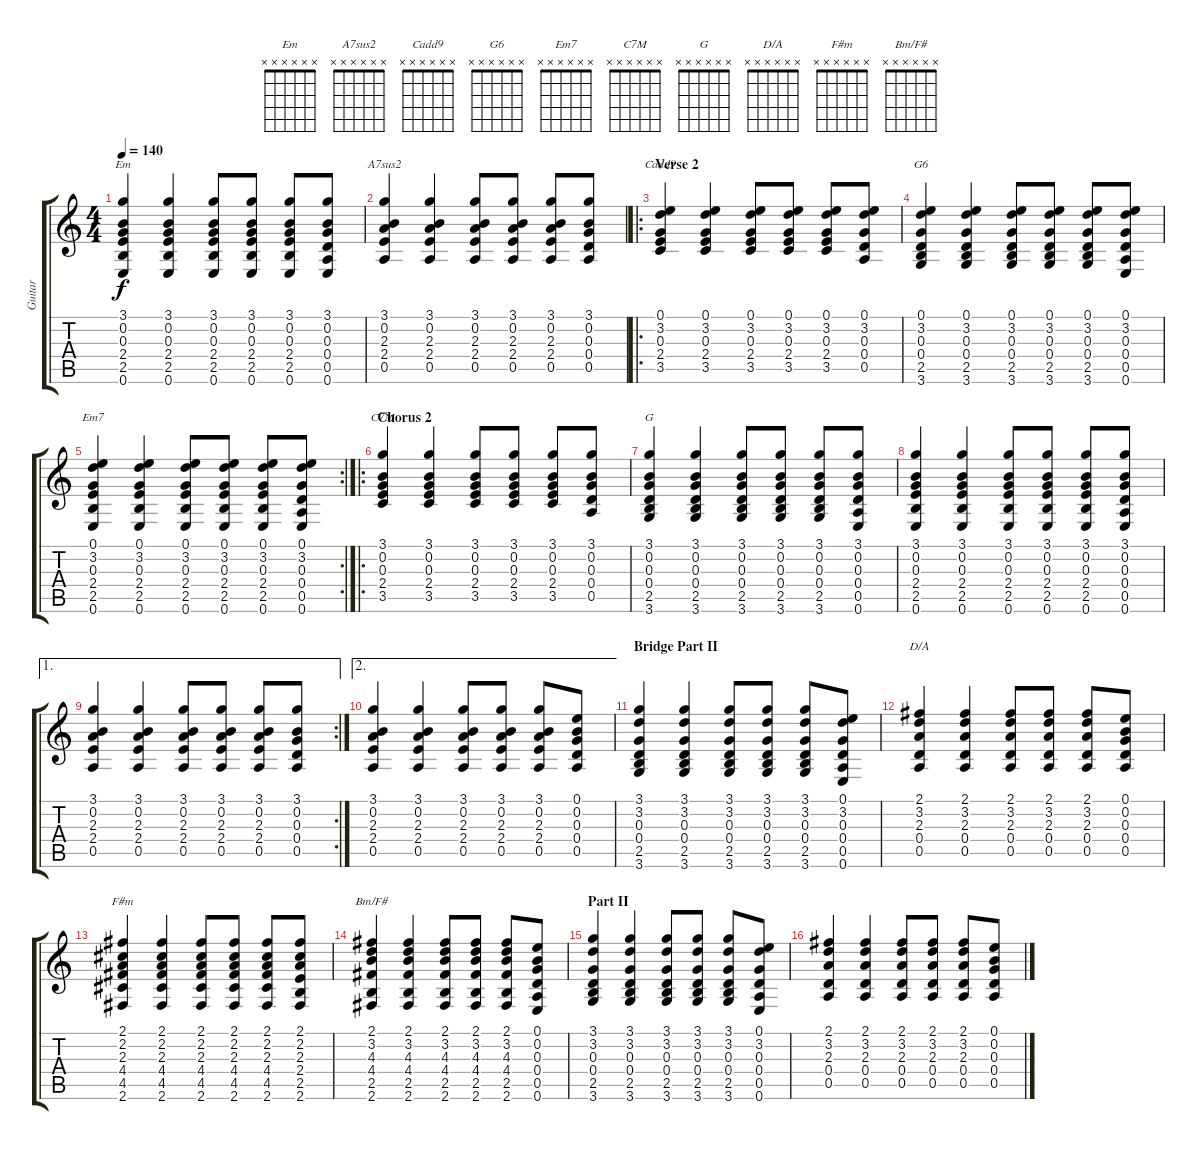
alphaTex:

\track ("Guitar" "Guitar") {instrument overdrivenguitar}
\staff {score tabs}
\tuning (E4 B3 G3 D3 A2 E2) {hide}
\chord ("Em" x x x x x x) {firstfret 0}
\chord ("A7sus2" x x x x x x) {firstfret 0}
\chord ("Cadd9" x x x x x x) {firstfret 0}
\chord ("G6" x x x x x x) {firstfret 0}
\chord ("Em7" x x x x x x) {firstfret 0}
\chord ("C7M" x x x x x x) {firstfret 0}
\chord ("G" x x x x x x) {firstfret 0}
\chord ("D/A" x x x x x x) {firstfret 0}
\chord ("F#m" x x x x x x) {firstfret 0}
\chord ("Bm/F#" x x x x x x) {firstfret 0}
\ts (4 4)
\tempo 140
\clef g2
\ks c
(3.1 0.2 0.3 2.4 2.5 0.6).4{ch "Em" dy f} (3.1 0.2 0.3 2.4 2.5 0.6).4 (3.1 0.2 0.3 2.4 2.5 0.6).8 (3.1 0.2 0.3 2.4 2.5 0.6).8 (3.1 0.2 0.3 2.4 2.5 0.6).8 (3.1 0.2 0.3 0.4 0.5 0.6).8 |
(3.1 0.2 2.3 2.4 0.5).4{ch "A7sus2"} (3.1 0.2 2.3 2.4 0.5).4 (3.1 0.2 2.3 2.4 0.5).8 (3.1 0.2 2.3 2.4 0.5).8 (3.1 0.2 2.3 2.4 0.5).8 (3.1 0.2 0.3 0.4 0.5).8 |
\ro
\section ("" "Verse 2")
(0.1 3.2 0.3 2.4 3.5).4{ch "Cadd9"} (0.1 3.2 0.3 2.4 3.5).4 (0.1 3.2 0.3 2.4 3.5).8 (0.1 3.2 0.3 2.4 3.5).8 (0.1 3.2 0.3 2.4 3.5).8 (0.1 3.2 0.3 0.4 0.5).8 |
(0.1 3.2 0.3 0.4 2.5 3.6).4{ch "G6"} (0.1 3.2 0.3 0.4 2.5 3.6).4 (0.1 3.2 0.3 0.4 2.5 3.6).8 (0.1 3.2 0.3 0.4 2.5 3.6).8 (0.1 3.2 0.3 0.4 2.5 3.6).8 (0.1 3.2 0.3 0.4 0.5 0.6).8 |
\rc 2
(0.1 3.2 0.3 2.4 2.5 0.6).4{ch "Em7"} (0.1 3.2 0.3 2.4 2.5 0.6).4 (0.1 3.2 0.3 2.4 2.5 0.6).8 (0.1 3.2 0.3 2.4 2.5 0.6).8 (0.1 3.2 0.3 2.4 2.5 0.6).8 (0.1 3.2 0.3 0.4 0.5 0.6).8 |
\ro
\section ("" "Chorus 2")
(3.1 0.2 0.3 2.4 3.5).4{ch "C7M"} (3.1 0.2 0.3 2.4 3.5).4 (3.1 0.2 0.3 2.4 3.5).8 (3.1 0.2 0.3 2.4 3.5).8 (3.1 0.2 0.3 2.4 3.5).8 (3.1 0.2 0.3 0.4 0.5).8 |
(3.1 0.2 0.3 0.4 2.5 3.6).4{ch "G"} (3.1 0.2 0.3 0.4 2.5 3.6).4 (3.1 0.2 0.3 0.4 2.5 3.6).8 (3.1 0.2 0.3 0.4 2.5 3.6).8 (3.1 0.2 0.3 0.4 2.5 3.6).8 (3.1 0.2 0.3 0.4 0.5 0.6).8 |
(3.1 0.2 0.3 2.4 2.5 0.6).4 (3.1 0.2 0.3 2.4 2.5 0.6).4 (3.1 0.2 0.3 2.4 2.5 0.6).8 (3.1 0.2 0.3 2.4 2.5 0.6).8 (3.1 0.2 0.3 2.4 2.5 0.6).8 (3.1 0.2 0.3 0.4 0.5 0.6).8 |
\ae 1
\rc 2
(3.1 0.2 2.3 2.4 0.5).4 (3.1 0.2 2.3 2.4 0.5).4 (3.1 0.2 2.3 2.4 0.5).8 (3.1 0.2 2.3 2.4 0.5).8 (3.1 0.2 2.3 2.4 0.5).8 (3.1 0.2 0.3 0.4 0.5).8 |
\ae 2
(3.1 0.2 2.3 2.4 0.5).4 (3.1 0.2 2.3 2.4 0.5).4 (3.1 0.2 2.3 2.4 0.5).8 (3.1 0.2 2.3 2.4 0.5).8 (3.1 0.2 2.3 2.4 0.5).8 (0.1 0.2 0.3 0.4 0.5).8 |
\section ("" "Bridge Part II")
(3.1 3.2 0.3 0.4 2.5 3.6).4 (3.1 3.2 0.3 0.4 2.5 3.6).4 (3.1 3.2 0.3 0.4 2.5 3.6).8 (3.1 3.2 0.3 0.4 2.5 3.6).8 (3.1 3.2 0.3 0.4 2.5 3.6).8 (0.1 3.2 0.3 0.4 0.5 0.6).8 |
(2.1 3.2 2.3 0.4 0.5).4{ch "D/A"} (2.1 3.2 2.3 0.4 0.5).4 (2.1 3.2 2.3 0.4 0.5).8 (2.1 3.2 2.3 0.4 0.5).8 (2.1 3.2 2.3 0.4 0.5).8 (0.1 0.2 0.3 0.4 0.5).8 |
(2.1 2.2 2.3 4.4 4.5 2.6).4{ch "F#m"} (2.1 2.2 2.3 4.4 4.5 2.6).4 (2.1 2.2 2.3 4.4 4.5 2.6).8 (2.1 2.2 2.3 4.4 4.5 2.6).8 (2.1 2.2 2.3 4.4 4.5 2.6).8 (2.1 2.2 2.3 2.4 2.5 2.6).8 |
(2.1 3.2 4.3 4.4 2.5 2.6).4{ch "Bm/F#"} (2.1 3.2 4.3 4.4 2.5 2.6).4 (2.1 3.2 4.3 4.4 2.5 2.6).8 (2.1 3.2 4.3 4.4 2.5 2.6).8 (2.1 3.2 4.3 4.4 2.5 2.6).8 (0.1 0.2 0.3 0.4 0.5 0.6).8 |
\section ("" "Part II")
(3.1 3.2 0.3 0.4 2.5 3.6).4 (3.1 3.2 0.3 0.4 2.5 3.6).4 (3.1 3.2 0.3 0.4 2.5 3.6).8 (3.1 3.2 0.3 0.4 2.5 3.6).8 (3.1 3.2 0.3 0.4 2.5 3.6).8 (0.1 3.2 0.3 0.4 0.5 0.6).8 |
(2.1 3.2 2.3 0.4 0.5).4 (2.1 3.2 2.3 0.4 0.5).4 (2.1 3.2 2.3 0.4 0.5).8 (2.1 3.2 2.3 0.4 0.5).8 (2.1 3.2 2.3 0.4 0.5).8 (0.1 0.2 0.3 0.4 0.5).8
